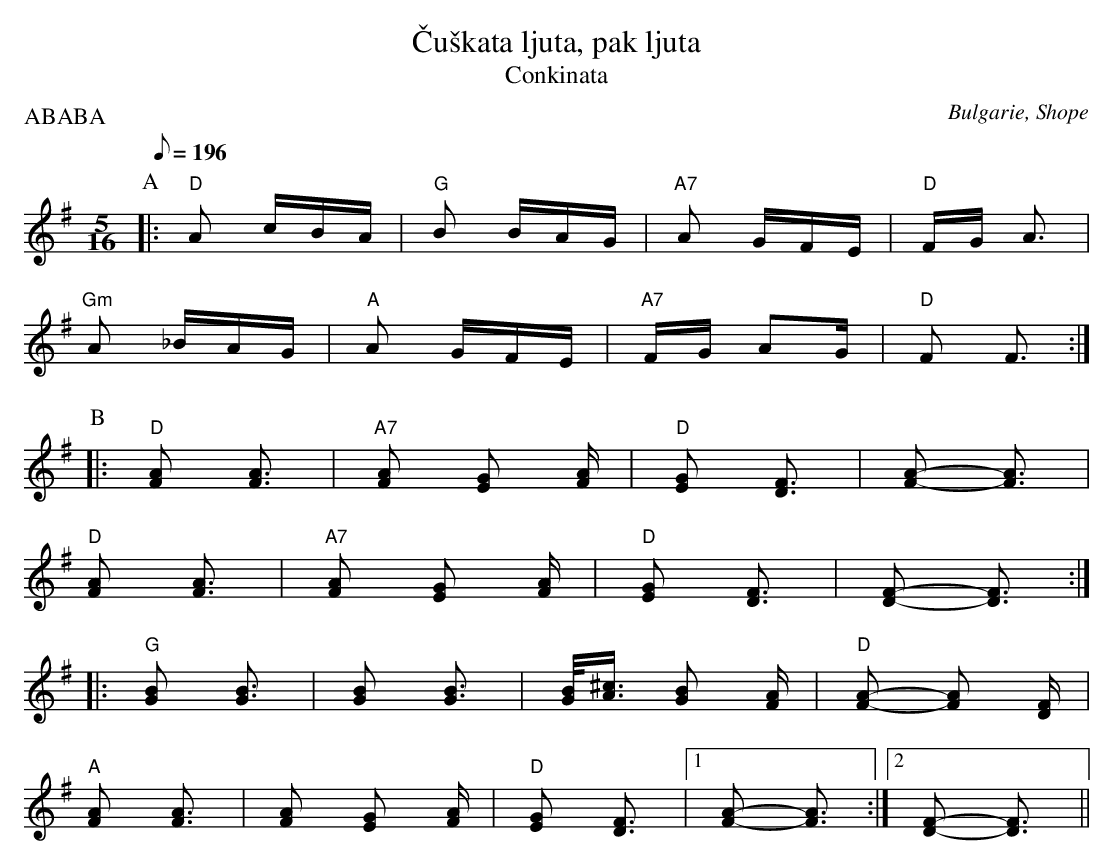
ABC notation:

X:1
T:\vCu\vskata ljuta, pak ljuta
T:Conkinata
O:Bulgarie, Shope
Q:1/8=196
P:ABABA
M:5/16
L:1/16
K:G
P:A
|: "D"A2 cBA | "G"B2 BAG | "A7"A2 GFE | "D"FG A3 |
"Gm"A2 _BAG | "A"A2 GFE | "A7"FG A2G | "D"F2 F3 :|
P:B
|: "D"[FA]2 [FA]3 | "A7"[FA]2 [EG]2 [FA] | "D"[EG]2 [DF]3 | [F-A-]2 [FA]3 |
"D"[FA]2 [FA]3 | "A7"[FA]2 [EG]2 [FA] | "D"[EG]2 [DF]3 | [D-F-]2 [DF]3 :|
|: "G"[GB]2 [GB]3 | [GB]2 [GB]3 | [GB]<[A^c] [GB]2 [FA] | "D"[F-A-]2 [FA]2 [DF] |
"A"[FA]2 [FA]3 | [FA]2 [EG]2 [FA] | "D"[EG]2 [DF]3 |1 [F-A-]2 [FA]3 :|2 [D-F-]2 [DF]3 ||
